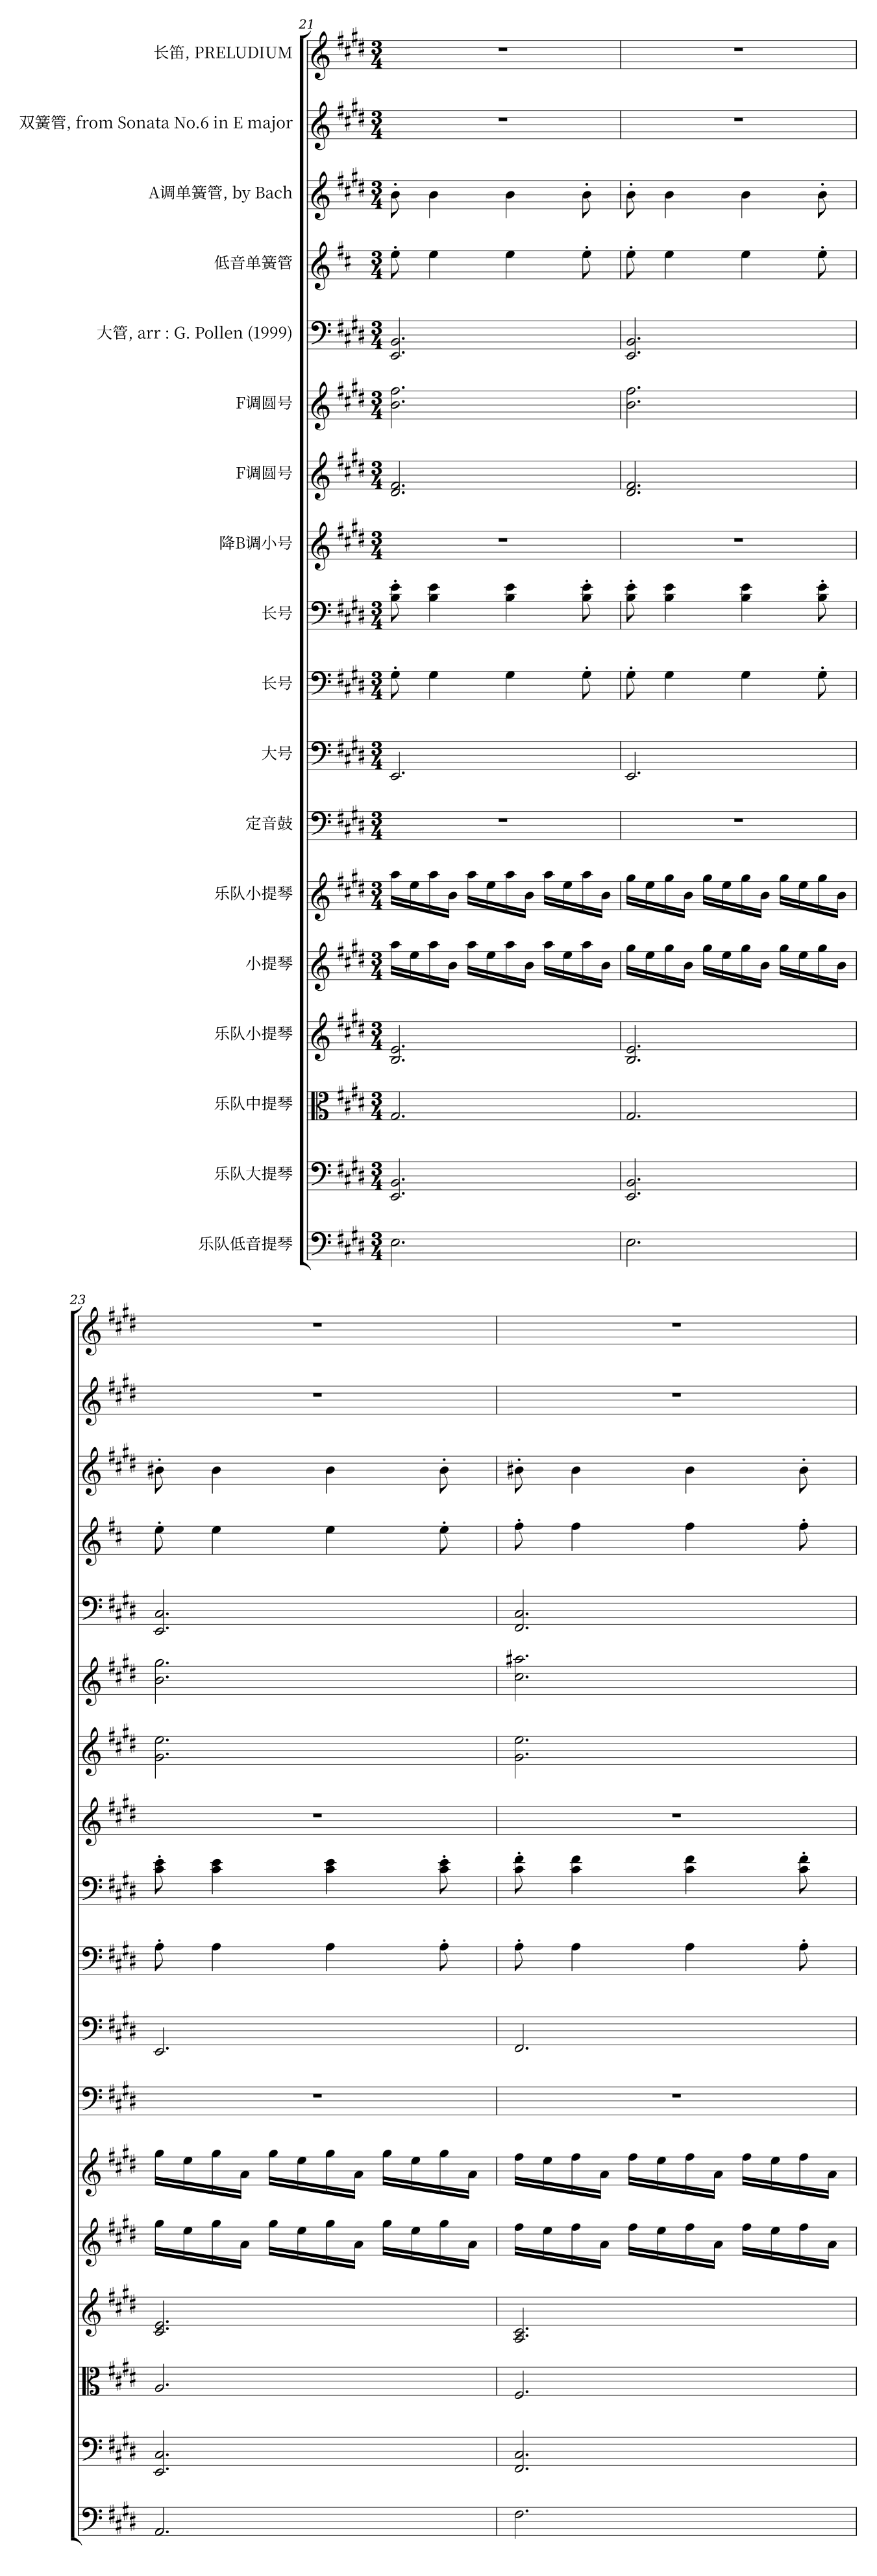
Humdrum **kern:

**kern	**kern	**kern	**kern	**kern	**kern	**kern	**kern	**kern	**kern	**kern	**kern	**kern	**kern	**kern	**kern	**kern	**kern
*part18	*part17	*part16	*part15	*part14	*part13	*part12	*part11	*part10	*part9	*part8	*part7	*part6	*part5	*part4	*part3	*part2	*part1
*staff18	*staff17	*staff16	*staff15	*staff14	*staff13	*staff12	*staff11	*staff10	*staff9	*staff8	*staff7	*staff6	*staff5	*staff4	*staff3	*staff2	*staff1
*I"乐队低音提琴	*I"乐队大提琴	*I"乐队中提琴	*I"乐队小提琴	*I"小提琴	*I"乐队小提琴	*I"定音鼓	*I"大号	*I"长号	*I"长号	*I"降B调小号	*I"F调圆号	*I"F调圆号	*I"大管, arr : G. Pollen (1999)	*I"低音单簧管	*I"A调单簧管, by Bach	*I"双簧管, from Sonata No.6 in E major	*I"长笛, PRELUDIUM
*clefF4	*clefF4	*clefC3	*clefG2	*clefG2	*clefG2	*clefF4	*clefF4	*clefF4	*clefF4	*clefG2	*clefG2	*clefG2	*clefF4	*clefG2	*clefG2	*clefG2	*clefG2
*ITrd7c12	*	*	*	*	*	*	*	*	*	*ITrd1c2	*ITrd4c7	*ITrd4c7	*	*ITrd8c14	*ITrd2c3	*	*
*k[f#c#g#d#]	*k[f#c#g#d#]	*k[f#c#g#d#]	*k[f#c#g#d#]	*k[f#c#g#d#]	*k[f#c#g#d#]	*k[f#c#g#d#]	*k[f#c#g#d#]	*k[f#c#g#d#]	*k[f#c#g#d#]	*k[f#c#]	*k[f#c#g#]	*k[f#c#g#]	*k[f#c#g#d#]	*k[f#c#]	*k[f#c#g#d#a#e#b#]	*k[f#c#g#d#]	*k[f#c#g#d#]
*M3/4	*M3/4	*M3/4	*M3/4	*M3/4	*M3/4	*M3/4	*M3/4	*M3/4	*M3/4	*M3/4	*M3/4	*M3/4	*M3/4	*M3/4	*M3/4	*M3/4	*M3/4
=21	=21	=21	=21	=21	=21	=21	=21	=21	=21	=21	=21	=21	=21	=21	=21	=21	=21
2.EE\	2.EE/ 2.BB/	2.G#/	2.B/ 2.e/	16aa\LL	16aa\LL	2.r	2.EE/	8G#'\	8B\' 8e\'	2.r	2.G#/ 2.B/	2.e\ 2.b\	2.EE/ 2.BB/	8e'\	8g#'\	2.r	2.r
.	.	.	.	16ee\	16ee\	.	.	.	.	.	.	.	.	.	.	.	.
.	.	.	.	16aa\	16aa\	.	.	4G#\	4B\ 4e\	.	.	.	.	4e\	4g#\	.	.
.	.	.	.	16b\JJ	16b\JJ	.	.	.	.	.	.	.	.	.	.	.	.
.	.	.	.	16aa\LL	16aa\LL	.	.	.	.	.	.	.	.	.	.	.	.
.	.	.	.	16ee\	16ee\	.	.	.	.	.	.	.	.	.	.	.	.
.	.	.	.	16aa\	16aa\	.	.	4G#\	4B\ 4e\	.	.	.	.	4e\	4g#\	.	.
.	.	.	.	16b\JJ	16b\JJ	.	.	.	.	.	.	.	.	.	.	.	.
.	.	.	.	16aa\LL	16aa\LL	.	.	.	.	.	.	.	.	.	.	.	.
.	.	.	.	16ee\	16ee\	.	.	.	.	.	.	.	.	.	.	.	.
.	.	.	.	16aa\	16aa\	.	.	8G#'\	8B\' 8e\'	.	.	.	.	8e'\	8g#'\	.	.
.	.	.	.	16b\JJ	16b\JJ	.	.	.	.	.	.	.	.	.	.	.	.
!!LO:PB:g=z
=22	=22	=22	=22	=22	=22	=22	=22	=22	=22	=22	=22	=22	=22	=22	=22	=22	=22
2.EE\	2.EE/ 2.BB/	2.G#/	2.B/ 2.e/	16gg#\LL	16gg#\LL	2.r	2.EE/	8G#'\	8B\' 8e\'	2.r	2.G#/ 2.B/	2.e\ 2.b\	2.EE/ 2.BB/	8e'\	8g#'\	2.r	2.r
.	.	.	.	16ee\	16ee\	.	.	.	.	.	.	.	.	.	.	.	.
.	.	.	.	16gg#\	16gg#\	.	.	4G#\	4B\ 4e\	.	.	.	.	4e\	4g#\	.	.
.	.	.	.	16b\JJ	16b\JJ	.	.	.	.	.	.	.	.	.	.	.	.
.	.	.	.	16gg#\LL	16gg#\LL	.	.	.	.	.	.	.	.	.	.	.	.
.	.	.	.	16ee\	16ee\	.	.	.	.	.	.	.	.	.	.	.	.
.	.	.	.	16gg#\	16gg#\	.	.	4G#\	4B\ 4e\	.	.	.	.	4e\	4g#\	.	.
.	.	.	.	16b\JJ	16b\JJ	.	.	.	.	.	.	.	.	.	.	.	.
.	.	.	.	16gg#\LL	16gg#\LL	.	.	.	.	.	.	.	.	.	.	.	.
.	.	.	.	16ee\	16ee\	.	.	.	.	.	.	.	.	.	.	.	.
.	.	.	.	16gg#\	16gg#\	.	.	8G#'\	8B\' 8e\'	.	.	.	.	8e'\	8g#'\	.	.
.	.	.	.	16b\JJ	16b\JJ	.	.	.	.	.	.	.	.	.	.	.	.
=23	=23	=23	=23	=23	=23	=23	=23	=23	=23	=23	=23	=23	=23	=23	=23	=23	=23
2.AAA/	2.EE/ 2.C#/	2.A/	2.c#/ 2.e/	16gg#\LL	16gg#\LL	2.r	2.EE/	8A'\	8c#\' 8e\'	2.r	2.c#\ 2.a\	2.e\ 2.cc#\	2.EE/ 2.C#/	8e'\	8g##X'\	2.r	2.r
.	.	.	.	16ee\	16ee\	.	.	.	.	.	.	.	.	.	.	.	.
.	.	.	.	16gg#\	16gg#\	.	.	4A\	4c#\ 4e\	.	.	.	.	4e\	4g##\	.	.
.	.	.	.	16a\JJ	16a\JJ	.	.	.	.	.	.	.	.	.	.	.	.
.	.	.	.	16gg#\LL	16gg#\LL	.	.	.	.	.	.	.	.	.	.	.	.
.	.	.	.	16ee\	16ee\	.	.	.	.	.	.	.	.	.	.	.	.
.	.	.	.	16gg#\	16gg#\	.	.	4A\	4c#\ 4e\	.	.	.	.	4e\	4g##\	.	.
.	.	.	.	16a\JJ	16a\JJ	.	.	.	.	.	.	.	.	.	.	.	.
.	.	.	.	16gg#\LL	16gg#\LL	.	.	.	.	.	.	.	.	.	.	.	.
.	.	.	.	16ee\	16ee\	.	.	.	.	.	.	.	.	.	.	.	.
.	.	.	.	16gg#\	16gg#\	.	.	8A'\	8c#\' 8e\'	.	.	.	.	8e'\	8g##'\	.	.
.	.	.	.	16a\JJ	16a\JJ	.	.	.	.	.	.	.	.	.	.	.	.
=24	=24	=24	=24	=24	=24	=24	=24	=24	=24	=24	=24	=24	=24	=24	=24	=24	=24
2.FF#\	2.FF#/ 2.C#/	2.F#/	2.A/ 2.c#/	16ff#\LL	16ff#\LL	2.r	2.FF#/	8A'\	8c#\' 8f#\'	2.r	2.c#\ 2.a\	2.f#\ 2.dd#X\	2.FF#/ 2.C#/	8f#'\	8g##X'\	2.r	2.r
.	.	.	.	16ee\	16ee\	.	.	.	.	.	.	.	.	.	.	.	.
.	.	.	.	16ff#\	16ff#\	.	.	4A\	4c#\ 4f#\	.	.	.	.	4f#\	4g##\	.	.
.	.	.	.	16a\JJ	16a\JJ	.	.	.	.	.	.	.	.	.	.	.	.
.	.	.	.	16ff#\LL	16ff#\LL	.	.	.	.	.	.	.	.	.	.	.	.
.	.	.	.	16ee\	16ee\	.	.	.	.	.	.	.	.	.	.	.	.
.	.	.	.	16ff#\	16ff#\	.	.	4A\	4c#\ 4f#\	.	.	.	.	4f#\	4g##\	.	.
.	.	.	.	16a\JJ	16a\JJ	.	.	.	.	.	.	.	.	.	.	.	.
.	.	.	.	16ff#\LL	16ff#\LL	.	.	.	.	.	.	.	.	.	.	.	.
.	.	.	.	16ee\	16ee\	.	.	.	.	.	.	.	.	.	.	.	.
.	.	.	.	16ff#\	16ff#\	.	.	8A'\	8c#\' 8f#\'	.	.	.	.	8f#'\	8g##'\	.	.
.	.	.	.	16a\JJ	16a\JJ	.	.	.	.	.	.	.	.	.	.	.	.
=	=	=	=	=	=	=	=	=	=	=	=	=	=	=	=	=	=
*-	*-	*-	*-	*-	*-	*-	*-	*-	*-	*-	*-	*-	*-	*-	*-	*-	*-
